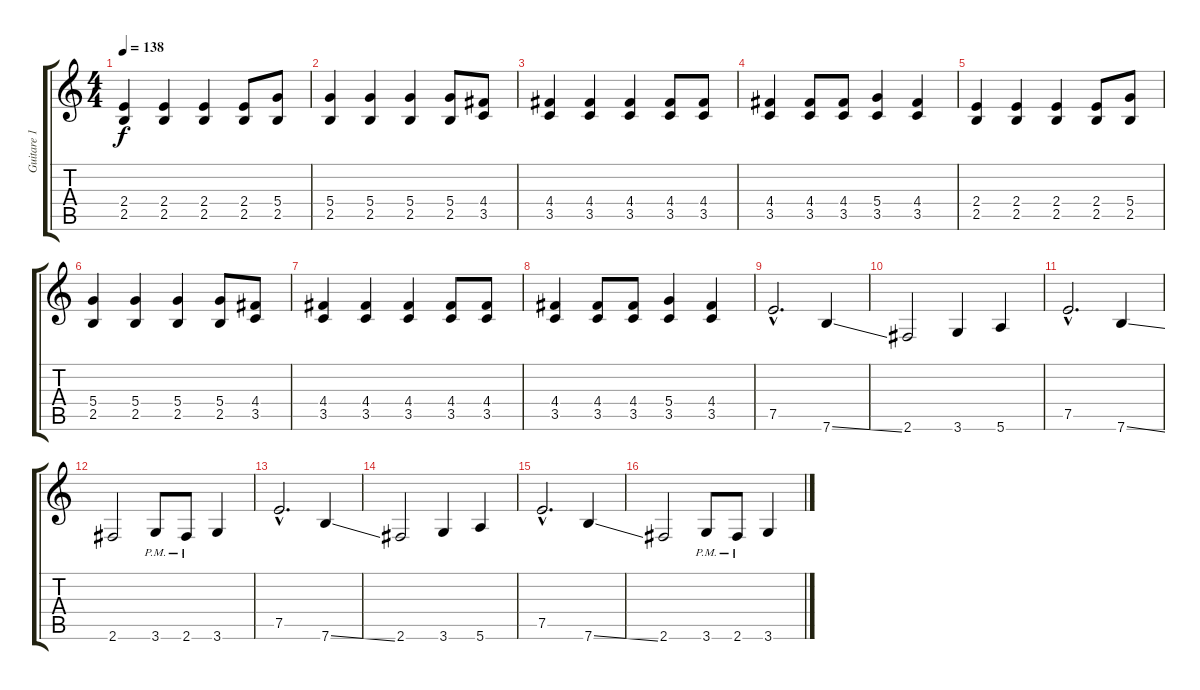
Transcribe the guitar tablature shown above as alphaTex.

\track ("Guitare 1" "Guitare 1") {instrument distortionguitar}
\staff {score tabs}
\tuning (E4 B3 G3 D3 A2 E2) {hide}
\ts (4 4)
\tempo 138
\clef g2
\ks c
(2.4 2.5).4{dy f} (2.4 2.5).4 (2.4 2.5).4 (2.4 2.5).8 (5.4 2.5).8 |
(5.4 2.5).4 (5.4 2.5).4 (5.4 2.5).4 (5.4 2.5).8 (4.4 3.5).8 |
(4.4 3.5).4 (4.4 3.5).4 (4.4 3.5).4 (4.4 3.5).8 (4.4 3.5).8 |
(4.4 3.5).4 (4.4 3.5).8 (4.4 3.5).8 (5.4 3.5).4 (4.4 3.5).4 |
(2.4 2.5).4 (2.4 2.5).4 (2.4 2.5).4 (2.4 2.5).8 (5.4 2.5).8 |
(5.4 2.5).4 (5.4 2.5).4 (5.4 2.5).4 (5.4 2.5).8 (4.4 3.5).8 |
(4.4 3.5).4 (4.4 3.5).4 (4.4 3.5).4 (4.4 3.5).8 (4.4 3.5).8 |
(4.4 3.5).4 (4.4 3.5).8 (4.4 3.5).8 (5.4 3.5).4 (4.4 3.5).4 |
7.5{hac}.2{d} 7.6{ss}.4 |
2.6.2 3.6.4 5.6.4 |
7.5{hac}.2{d} 7.6{ss}.4 |
2.6.2 3.6{pm}.8 2.6{pm}.8 3.6.4 |
7.5{hac}.2{d} 7.6{ss}.4 |
2.6.2 3.6.4 5.6.4 |
7.5{hac}.2{d} 7.6{ss}.4 |
2.6.2 3.6{pm}.8 2.6{pm}.8 3.6.4
